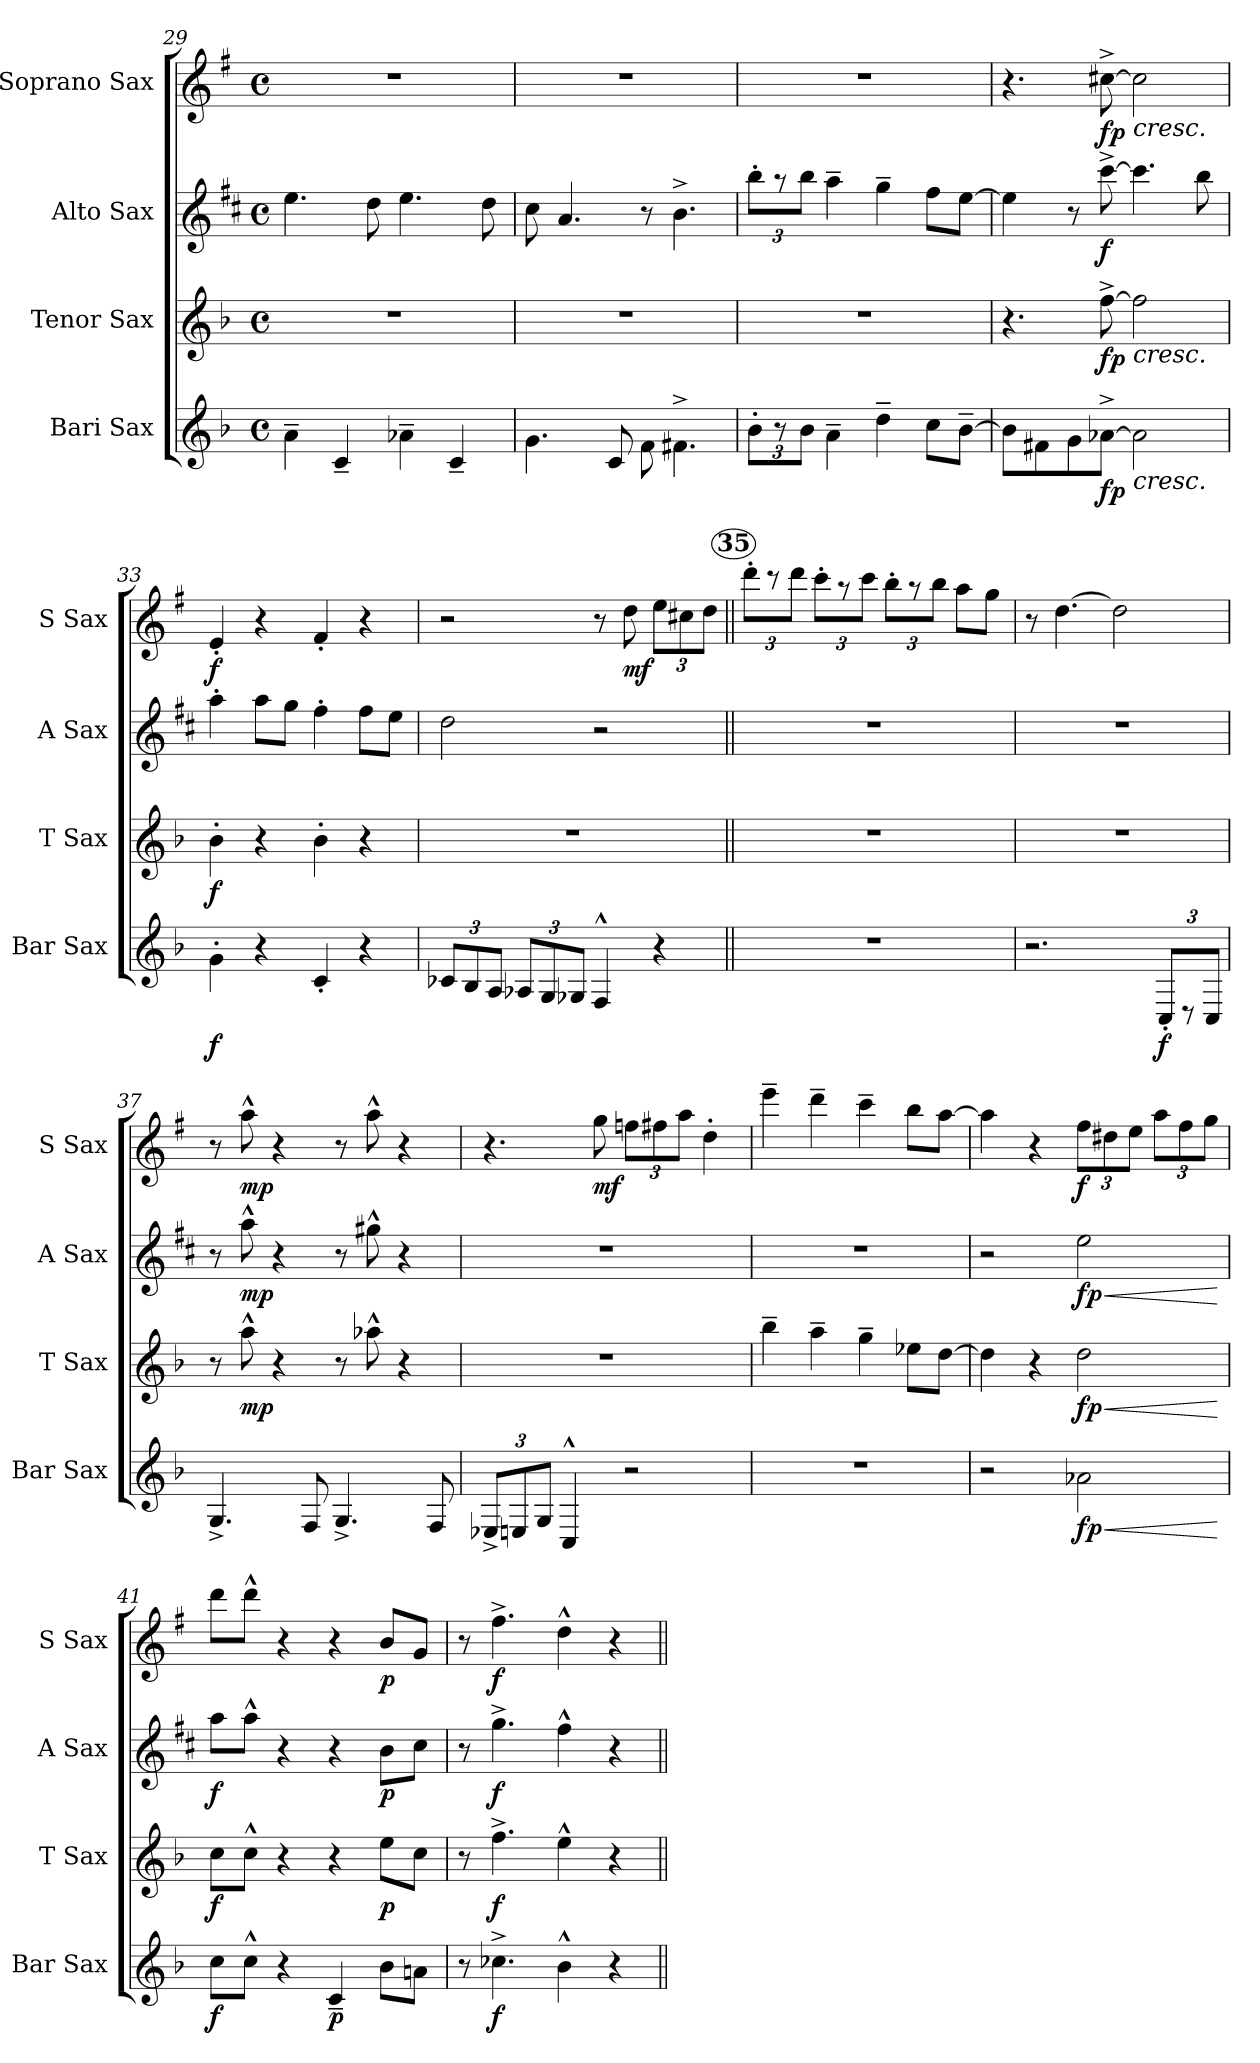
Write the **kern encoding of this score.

**kern	**dynam	**kern	**dynam	**kern	**dynam	**kern	**dynam
*part4	*part4	*part3	*part3	*part2	*part2	*part1	*part1
*staff4	*staff4	*staff3	*staff3	*staff2	*staff2	*staff1	*staff1
*I"Bari Sax	*	*I"Tenor Sax	*	*I"Alto Sax	*	*I"Soprano Sax	*
*I'Bar Sax	*	*I'T Sax	*	*I'A Sax	*	*I'S Sax	*
*clefG2	*	*clefG2	*	*clefG2	*	*clefG2	*
*ITrd12c21	*	*ITrd8c14	*	*ITrd5c9	*	*ITrd1c2	*
*k[b-]	*	*k[b-]	*	*k[b-]	*	*k[b-]	*
*F:	*	*F:	*	*F:	*	*F:	*
*M4/4	*	*M4/4	*	*M4/4	*	*M4/4	*
*met(c)	*	*met(c)	*	*met(c)	*	*met(c)	*
=29	=29	=29	=29	=29	=29	=29	=29
4A~>\	.	1r	.	4.g\	.	1r	.
4C~</	.	.	.	.	.	.	.
.	.	.	.	8f\	.	.	.
4A-X~>\	.	.	.	4.g\	.	.	.
4C~</	.	.	.	.	.	.	.
.	.	.	.	8f\	.	.	.
=30	=30	=30	=30	=30	=30	=30	=30
4.G\	.	1r	.	8e\	.	1r	.
.	.	.	.	4.c/	.	.	.
8C/	.	.	.	.	.	.	.
8F\	.	.	.	8r	.	.	.
4.F#X^>\	.	.	.	4.d^>\	.	.	.
=31	=31	=31	=31	=31	=31	=31	=31
12B-'>\L	.	1r	.	12dd'>\L	.	1r	.
12r	.	.	.	12r	.	.	.
12B-\J	.	.	.	12dd\J	.	.	.
4A~>\	.	.	.	4cc~>\	.	.	.
4d~>\	.	.	.	4b-~>\	.	.	.
8c\L	.	.	.	8a\L	.	.	.
[8B-~>\J	.	.	.	[8g\J	.	.	.
=32	=32	=32	=32	=32	=32	=32	=32
8B-\L]	.	4.r	.	4g\]	.	4.r	.
8F#X\	.	.	.	.	.	.	.
8G\	.	.	.	8r	.	.	.
!	!LO:DY:b	!	!LO:DY:b	!	!LO:DY:b	!	!LO:DY:b
[8A-X^>\J	fp	[8f^>\	fp	[8ee^>\	f	[8bn^>\	fp
!	!LO:HP:b	!	!LO:HP:b	!	!	!	!LO:HP:b
2A-\]	<	2f\]	<	4.ee\]	.	2b\]	<
.	.	.	.	8dd\	.	.	.
=33	=33	=33	=33	=33	=33	=33	=33
!	!LO:DY:b	!	!LO:DY:b	!	!	!	!LO:DY:b
4G'>\	f	4B-'>\	f	4cc'>\	.	4d'</	f
4r	[	4r	[	8cc\L	.	4r	[
.	.	.	.	8b-\J	.	.	.
4C'</	.	4B-'>\	.	4a'>\	.	4e'</	.
4r	.	4r	.	8a\L	.	4r	.
.	.	.	.	8g\J	.	.	.
=34	=34	=34	=34	=34	=34	=34	=34
12C-X/L	.	1r	.	2f\	.	2r	.
12BB-/	.	.	.	.	.	.	.
12AA/J	.	.	.	.	.	.	.
12AA-X/L	.	.	.	.	.	.	.
12GG/	.	.	.	.	.	.	.
12GG-X/J	.	.	.	.	.	.	.
4FF^^>/	.	.	.	2r	.	8r	.
!	!	!	!	!	!	!	!LO:DY:b
.	.	.	.	.	.	8cc\	mf
4r	.	.	.	.	.	12dd\L	.
.	.	.	.	.	.	12bn\	.
.	.	.	.	.	.	12cc\J	.
!!LO:LB:g=z
!!LO:REH:place=s1:a:B:enc=circle:fs=11.2:t=35
=35||	=35||	=35||	=35||	=35||	=35||	=35||	=35||
1r	.	1r	.	1r	.	12ccc'>\L	.
.	.	.	.	.	.	12r	.
.	.	.	.	.	.	12ccc\J	.
.	.	.	.	.	.	12bb-'>\L	.
.	.	.	.	.	.	12r	.
.	.	.	.	.	.	12bb-\J	.
.	.	.	.	.	.	12aa'>\L	.
.	.	.	.	.	.	12r	.
.	.	.	.	.	.	12aa\J	.
.	.	.	.	.	.	8gg\L	.
.	.	.	.	.	.	8ff\J	.
=36	=36	=36	=36	=36	=36	=36	=36
2.r	.	1r	.	1r	.	8r	.
.	.	.	.	.	.	[4.cc\	.
.	.	.	.	.	.	2cc\]	.
!	!LO:DY:b	!	!	!	!	!	!
12CC'</L	f	.	.	.	.	.	.
12r	.	.	.	.	.	.	.
12CC/J	.	.	.	.	.	.	.
=37	=37	=37	=37	=37	=37	=37	=37
4.GG^</	.	8r	.	8r	.	8r	.
!	!	!	!LO:DY:b	!	!LO:DY:b	!	!LO:DY:b
.	.	8a^^>\	mp	8cc^^>\	mp	8gg^^>\	mp
.	.	4r	.	4r	.	4r	.
8FF/	.	.	.	.	.	.	.
4.GG^</	.	8r	.	8r	.	8r	.
.	.	8a-X^^>\	.	8bn^^>\	.	8gg^^>\	.
.	.	4r	.	4r	.	4r	.
8FF/	.	.	.	.	.	.	.
=38	=38	=38	=38	=38	=38	=38	=38
12EE-X^</L	.	1r	.	1r	.	4.r	.
12EEn/	.	.	.	.	.	.	.
12GG/J	.	.	.	.	.	.	.
4CC^^>/	.	.	.	.	.	.	.
!	!	!	!	!	!	!	!LO:DY:b
.	.	.	.	.	.	8ff\	mf
2r	.	.	.	.	.	12ee-X\L	.
.	.	.	.	.	.	12een\	.
.	.	.	.	.	.	12gg\J	.
.	.	.	.	.	.	4cc'>\	.
=39	=39	=39	=39	=39	=39	=39	=39
1r	.	4b-~>\	.	1r	.	4ddd~>\	.
.	.	4a~>\	.	.	.	4ccc~>\	.
.	.	4g~>\	.	.	.	4bb-~>\	.
.	.	8e-X\L	.	.	.	8aa\L	.
.	.	[8d\J	.	.	.	[8gg\J	.
=40	=40	=40	=40	=40	=40	=40	=40
2r	.	4d\]	.	2r	.	4gg\]	.
.	.	4r	.	.	.	4r	.
!	!LO:HP:b	!	!LO:HP:b	!	!LO:HP:b	!	!
!	!LO:DY:n=1:b	!	!LO:DY:n=1:b	!	!LO:DY:n=1:b	!	!LO:DY:b
2A-X\	< fp	2d\	< fp	2g\	< fp	12ee\L	f
.	.	.	.	.	.	12cc#X\	.
.	.	.	.	.	.	12dd\J	.
.	.	.	.	.	.	12gg\L	.
.	.	.	.	.	.	12ee\	.
.	.	.	.	.	.	12ff\J	.
.	[	.	[	.	[	.	.
=41	=41	=41	=41	=41	=41	=41	=41
!	!LO:DY:b	!	!LO:DY:b	!	!LO:DY:b	!	!
8c\L	f	8c\L	f	8cc\L	f	8ccc\L	.
8c^^>\J	.	8c^^>\J	.	8cc^^>\J	.	8ccc^^>\J	.
4r	.	4r	.	4r	.	4r	.
!	!LO:DY:b	!	!	!	!	!	!
4C~</	p	4r	.	4r	.	4r	.
!	!	!	!LO:DY:b	!	!LO:DY:b	!	!LO:DY:b
8B-\L	.	8e\L	p	8d\L	p	8a/L	p
8An\J	.	8c\J	.	8e\J	.	8f/J	.
=42	=42	=42	=42	=42	=42	=42	=42
8r	.	8r	.	8r	.	8r	.
!	!LO:DY:b	!	!LO:DY:b	!	!LO:DY:b	!	!LO:DY:b
4.c-X^>\	f	4.f^>\	f	4.b-^>\	f	4.ee^>\	f
4B-^^>\	.	4e^^>\	.	4a^^>\	.	4cc^^>\	.
4r	.	4r	.	4r	.	4r	.
=||	=||	=||	=||	=||	=||	=||	=||
*-	*-	*-	*-	*-	*-	*-	*-
